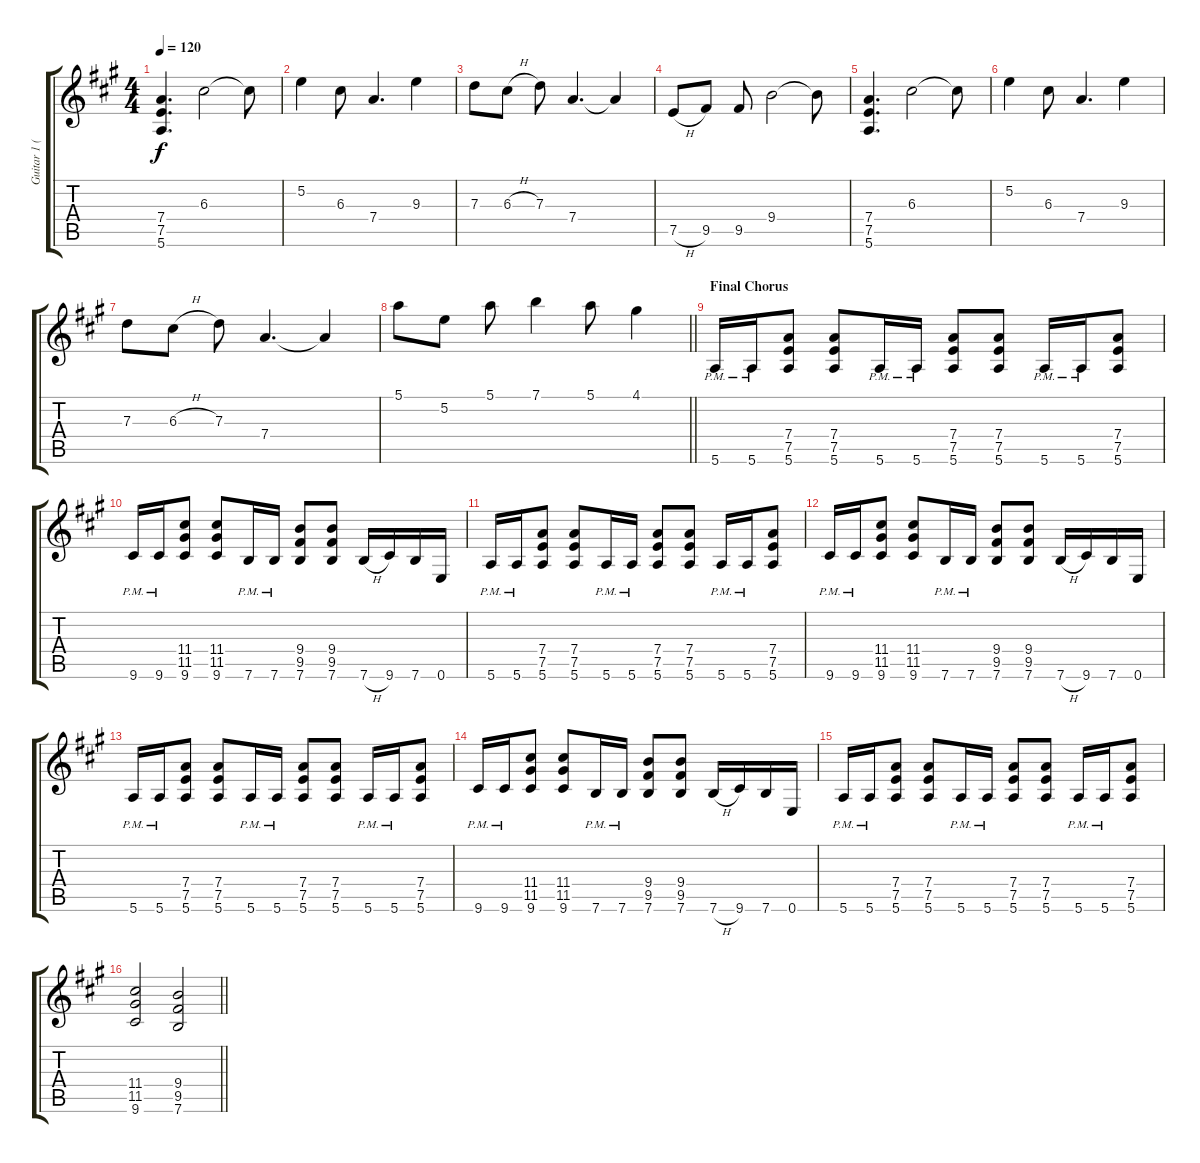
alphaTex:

\track ("Guitar 1 (Joe)" "Guitar 1 (") {instrument distortionguitar}
\staff {score tabs}
\tuning (E4 B3 G3 D3 A2 E2) {hide}
\ts (4 4)
\tempo 120
\clef g2
\ks a
(7.4 7.5 5.6).4{d dy f} 6.3.2 6.3{t}.8 |
5.2.4 6.3.8 7.4.4{d} 9.3.4 |
7.3.8 6.3{h}.8 7.3.8 7.4.4{d} 7.4{t}.4 |
7.5{h}.8 9.5.8 9.5.8 9.4.2 9.4{t}.8 |
(7.4 7.5 5.6).4{d} 6.3.2 6.3{t}.8 |
5.2.4 6.3.8 7.4.4{d} 9.3.4 |
7.3.8 6.3{h}.8 7.3.8 7.4.4{d} 7.4{t}.4 |
\barLineRight lightlight
5.1.8 5.2.8 5.1.8 7.1.4 5.1.8 4.1.4 |
\section ("" "Final Chorus")
5.6{pm}.16 5.6{pm}.16 (7.4 7.5 5.6).8 (7.4 7.5 5.6).8 5.6{pm}.16 5.6{pm}.16 (7.4 7.5 5.6).8 (7.4 7.5 5.6).8 5.6{pm}.16 5.6{pm}.16 (7.4 7.5 5.6).8 |
9.6{pm}.16 9.6{pm}.16 (11.4 11.5 9.6).8 (11.4 11.5 9.6).8 7.6{pm}.16 7.6{pm}.16 (9.4 9.5 7.6).8 (9.4 9.5 7.6).8 7.6{h}.16 9.6.16 7.6.16 0.6.16 |
5.6{pm}.16 5.6{pm}.16 (7.4 7.5 5.6).8 (7.4 7.5 5.6).8 5.6{pm}.16 5.6{pm}.16 (7.4 7.5 5.6).8 (7.4 7.5 5.6).8 5.6{pm}.16 5.6{pm}.16 (7.4 7.5 5.6).8 |
9.6{pm}.16 9.6{pm}.16 (11.4 11.5 9.6).8 (11.4 11.5 9.6).8 7.6{pm}.16 7.6{pm}.16 (9.4 9.5 7.6).8 (9.4 9.5 7.6).8 7.6{h}.16 9.6.16 7.6.16 0.6.16 |
5.6{pm}.16 5.6{pm}.16 (7.4 7.5 5.6).8 (7.4 7.5 5.6).8 5.6{pm}.16 5.6{pm}.16 (7.4 7.5 5.6).8 (7.4 7.5 5.6).8 5.6{pm}.16 5.6{pm}.16 (7.4 7.5 5.6).8 |
9.6{pm}.16 9.6{pm}.16 (11.4 11.5 9.6).8 (11.4 11.5 9.6).8 7.6{pm}.16 7.6{pm}.16 (9.4 9.5 7.6).8 (9.4 9.5 7.6).8 7.6{h}.16 9.6.16 7.6.16 0.6.16 |
5.6{pm}.16 5.6{pm}.16 (7.4 7.5 5.6).8 (7.4 7.5 5.6).8 5.6{pm}.16 5.6{pm}.16 (7.4 7.5 5.6).8 (7.4 7.5 5.6).8 5.6{pm}.16 5.6{pm}.16 (7.4 7.5 5.6).8 |
\barLineRight lightlight
(11.4 11.5 9.6).2 (9.4 9.5 7.6).2
